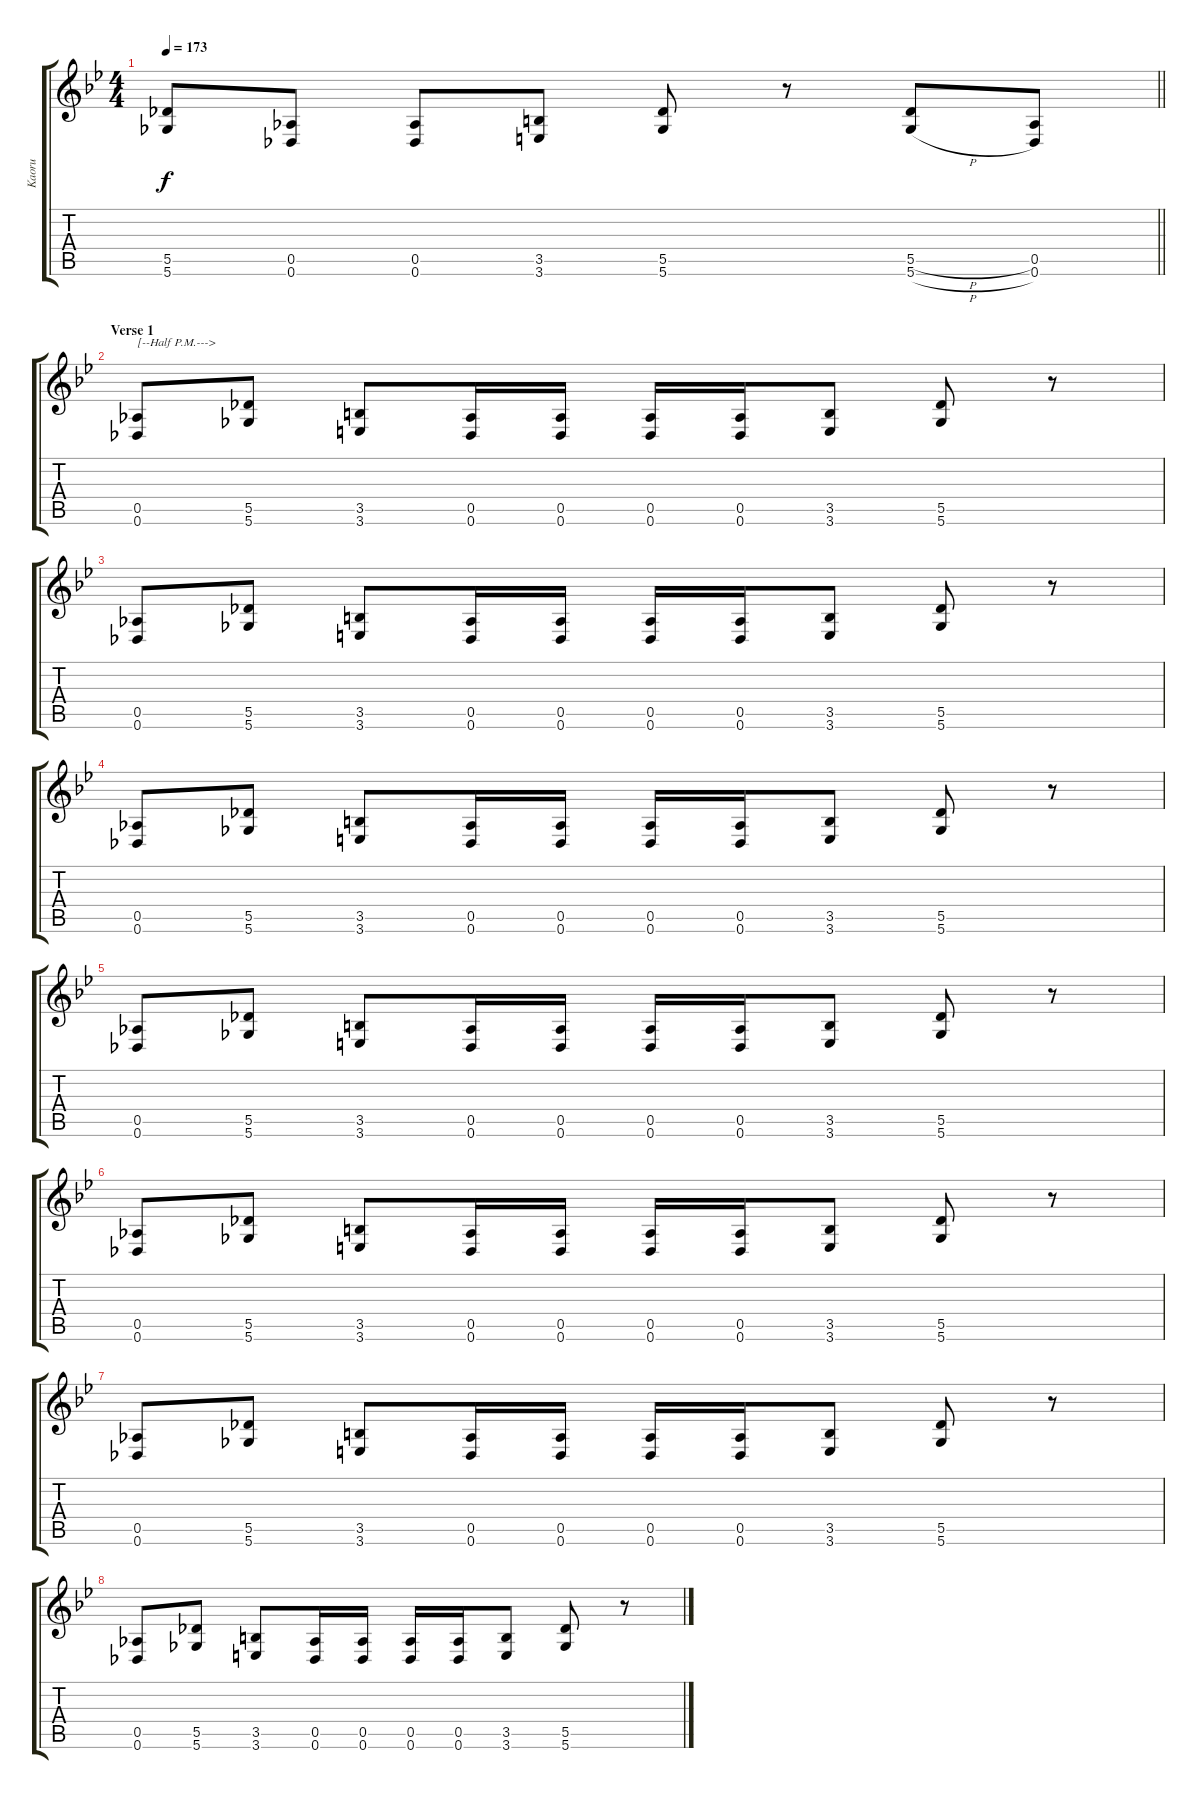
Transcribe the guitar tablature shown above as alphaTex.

\track ("Kaoru" "Kaoru") {instrument overdrivenguitar}
\staff {score tabs}
\tuning (Eb4 Bb3 Gb3 Db3 Ab2 Db2) {hide}
\ts (4 4)
\tempo 173
\clef g2
\barLineRight lightlight
\ks bb
(5.5 5.6).8{dy f} (0.5 0.6).8 (0.5 0.6).8 (3.5 3.6).8 (5.5 5.6).8 r.8 (5.5{h} 5.6{h}).8 (0.5 0.6).8 |
\section ("" "Verse 1")
(0.5 0.6).8{txt "[--Half P.M.--->"} (5.5 5.6).8 (3.5 3.6).8 (0.5 0.6).16 (0.5 0.6).16 (0.5 0.6).16 (0.5 0.6).16 (3.5 3.6).8 (5.5 5.6).8 r.8 |
(0.5 0.6).8 (5.5 5.6).8 (3.5 3.6).8 (0.5 0.6).16 (0.5 0.6).16 (0.5 0.6).16 (0.5 0.6).16 (3.5 3.6).8 (5.5 5.6).8 r.8 |
(0.5 0.6).8 (5.5 5.6).8 (3.5 3.6).8 (0.5 0.6).16 (0.5 0.6).16 (0.5 0.6).16 (0.5 0.6).16 (3.5 3.6).8 (5.5 5.6).8 r.8 |
(0.5 0.6).8 (5.5 5.6).8 (3.5 3.6).8 (0.5 0.6).16 (0.5 0.6).16 (0.5 0.6).16 (0.5 0.6).16 (3.5 3.6).8 (5.5 5.6).8 r.8 |
(0.5 0.6).8 (5.5 5.6).8 (3.5 3.6).8 (0.5 0.6).16 (0.5 0.6).16 (0.5 0.6).16 (0.5 0.6).16 (3.5 3.6).8 (5.5 5.6).8 r.8 |
(0.5 0.6).8 (5.5 5.6).8 (3.5 3.6).8 (0.5 0.6).16 (0.5 0.6).16 (0.5 0.6).16 (0.5 0.6).16 (3.5 3.6).8 (5.5 5.6).8 r.8 |
(0.5 0.6).8 (5.5 5.6).8 (3.5 3.6).8 (0.5 0.6).16 (0.5 0.6).16 (0.5 0.6).16 (0.5 0.6).16 (3.5 3.6).8 (5.5 5.6).8 r.8
